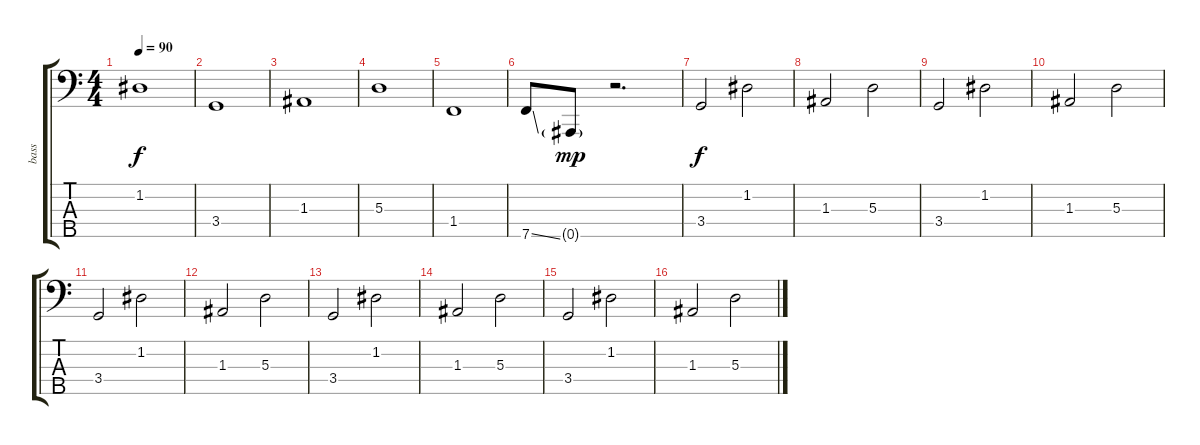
\track ("bass" "bass") {instrument electricbassfinger}
\staff {score tabs}
\tuning (G2 D2 A1 E1 Bb0) {hide}
\ts (4 4)
\tempo 90
\clef f4
\ks c
1.2.1{dy f} |
3.4.1 |
1.3.1 |
5.3.1 |
1.4.1 |
7.5{ss}.8 0.5{g}.8{dy mp} r.2{d} |
3.4.2{dy f} 1.2.2 |
1.3.2 5.3.2 |
3.4.2 1.2.2 |
1.3.2 5.3.2 |
3.4.2 1.2.2 |
1.3.2 5.3.2 |
3.4.2 1.2.2 |
1.3.2 5.3.2 |
3.4.2 1.2.2 |
1.3.2 5.3.2
